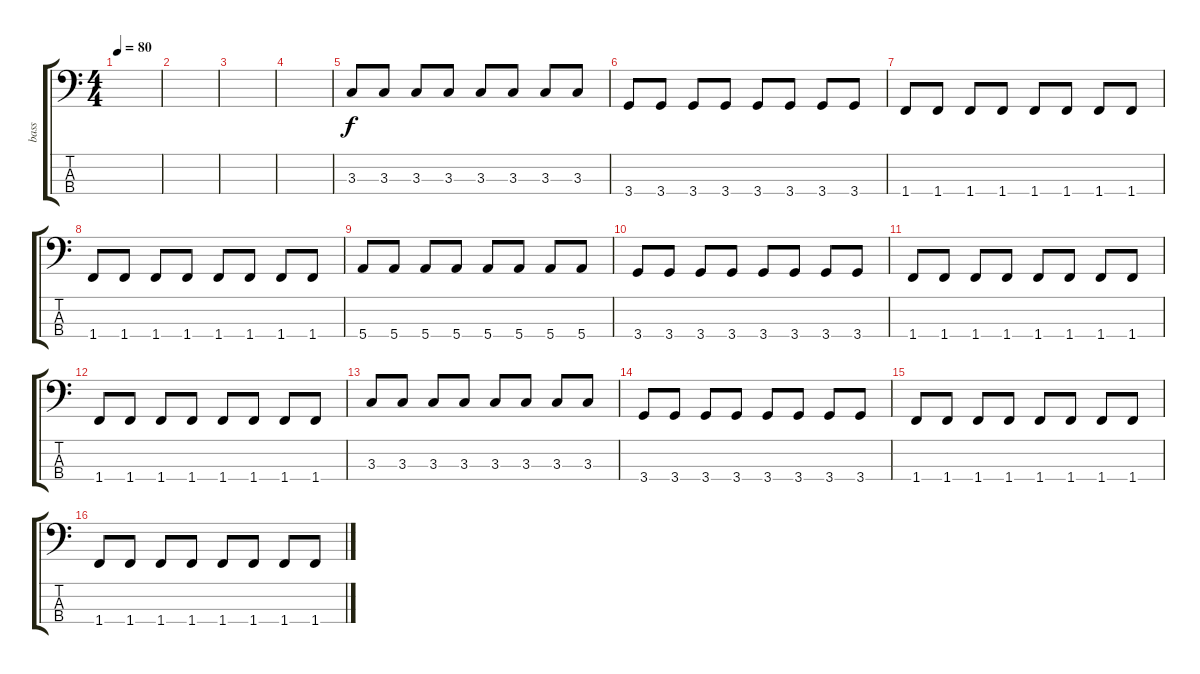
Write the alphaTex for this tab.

\track ("bass" "bass") {instrument slapbass1}
\staff {score tabs}
\tuning (G2 D2 A1 E1) {hide}
\ts (4 4)
\tempo 80
\clef f4
\ks c
|
|
|
|
3.3.8 3.3.8 3.3.8 3.3.8 3.3.8 3.3.8 3.3.8 3.3.8 |
3.4.8 3.4.8 3.4.8 3.4.8 3.4.8 3.4.8 3.4.8 3.4.8 |
1.4.8 1.4.8 1.4.8 1.4.8 1.4.8 1.4.8 1.4.8 1.4.8 |
1.4.8 1.4.8 1.4.8 1.4.8 1.4.8 1.4.8 1.4.8 1.4.8 |
5.4.8 5.4.8 5.4.8 5.4.8 5.4.8 5.4.8 5.4.8 5.4.8 |
3.4.8 3.4.8 3.4.8 3.4.8 3.4.8 3.4.8 3.4.8 3.4.8 |
1.4.8 1.4.8 1.4.8 1.4.8 1.4.8 1.4.8 1.4.8 1.4.8 |
1.4.8 1.4.8 1.4.8 1.4.8 1.4.8 1.4.8 1.4.8 1.4.8 |
3.3.8 3.3.8 3.3.8 3.3.8 3.3.8 3.3.8 3.3.8 3.3.8 |
3.4.8 3.4.8 3.4.8 3.4.8 3.4.8 3.4.8 3.4.8 3.4.8 |
1.4.8 1.4.8 1.4.8 1.4.8 1.4.8 1.4.8 1.4.8 1.4.8 |
1.4.8 1.4.8 1.4.8 1.4.8 1.4.8 1.4.8 1.4.8 1.4.8
